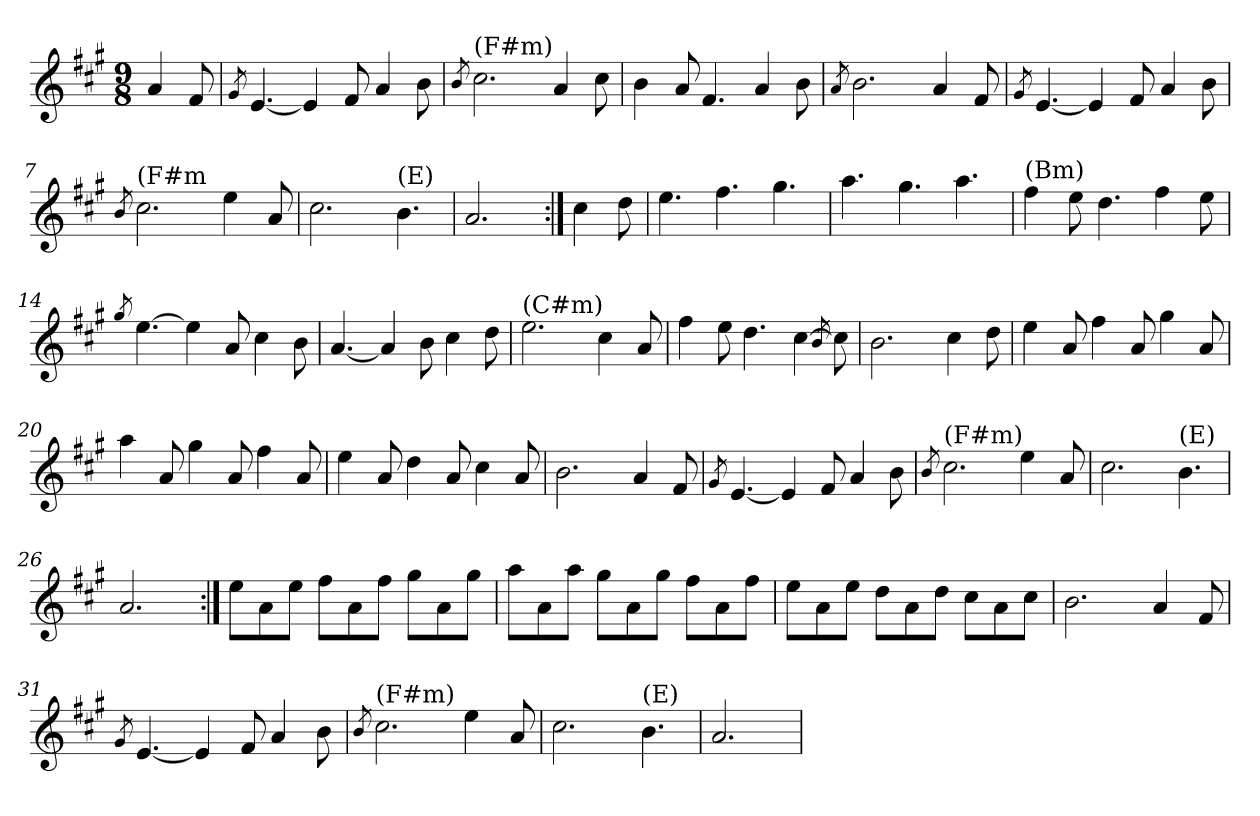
**kern
*part1
*staff1
*clefG2
*k[f#c#g#]
*A:
*M9/8
*MM50
=1
4a/
8f#/
=2
8qg#/
[4.e/
4e/]
8f#/
4a/
8b\
=3
8qb/
!LO:TX:a:t=(F#m)
2.cc#\
4a/
8cc#\
=4
4b\
8a/
4.f#/
4a/
8b\
=5
8qa/
2.b\
4a/
8f#/
=6
8qg#/
[4.e/
4e/]
8f#/
4a/
8b\
=7
8qb/
!LO:TX:a:t=(F#m
2.cc#\
4ee\
8a/
=8
2.cc#\
!LO:TX:a:t=(E)
4.b\
!!LO:LB:g=z
=9
2.a/
!!LO:LB:g=z
=10:|!
4cc#\
8dd\
=11
4.ee\
4.ff#\
4.gg#\
=12
4.aa\
4.gg#\
4.aa\
=13
!LO:TX:a:t=(Bm)
4ff#\
8ee\
4.dd\
4ff#\
8ee\
=14
8qgg#/
[4.ee\
4ee\]
8a/
4cc#\
8b\
=15
[4.a/
4a/]
8b\
4cc#\
8dd\
=16
!LO:TX:a:t=(C#m)
2.ee\
4cc#\
8a/
=17
4ff#\
8ee\
4.dd\
[4cc#\
8qb/
8cc#\]
!!LO:LB:g=z
=18
2.b\
4cc#\
8dd\
=19
4ee\
8a/
4ff#\
8a/
4gg#\
8a/
=20
4aa\
8a/
4gg#\
8a/
4ff#\
8a/
=21
4ee\
8a/
4dd\
8a/
4cc#\
8a/
=22
2.b\
4a/
8f#/
=23
8qg#/
[4.e/
4e/]
8f#/
4a/
8b\
!!LO:LB:g=z
=24
8qb/
!LO:TX:a:t=(F#m)
2.cc#\
4ee\
8a/
=25
2.cc#\
!LO:TX:a:t=(E)
4.b\
=26
2.a/
=27:|!
8ee\L
8a\
8ee\J
8ff#\L
8a\
8ff#\J
8gg#\L
8a\
8gg#\J
=28
8aa\L
8a\
8aa\J
8gg#\L
8a\
8gg#\J
8ff#\L
8a\
8ff#\J
=29
8ee\L
8a\
8ee\J
8dd\L
8a\
8dd\J
8cc#\L
8a\
8cc#\J
=30
2.b\
4a/
8f#/
!!LO:LB:g=z
=31
8qg#/
[4.e/
4e/]
8f#/
4a/
8b\
=32
8qb/
!LO:TX:a:t=(F#m)
2.cc#\
4ee\
8a/
=33
2.cc#\
!LO:TX:a:t=(E)
4.b\
=34
2.a/
=
*-
